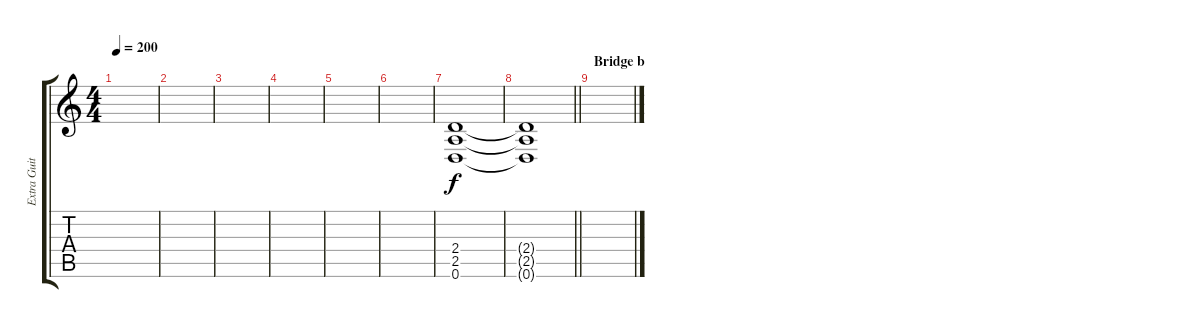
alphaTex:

\track ("Extra Guitar" "Extra Guit") {instrument distortionguitar}
\staff {score tabs}
\tuning (D4 A3 F3 C3 G2 D2) {hide}
\ts (4 4)
\tempo 200
\clef g2
\ks c
|
|
|
|
|
|
(2.4 2.5 0.6).1{volume 13} |
\barLineRight lightlight
(2.4{t} 2.5{t} 0.6{t}).1 |
\section ("" "Bridge b")
